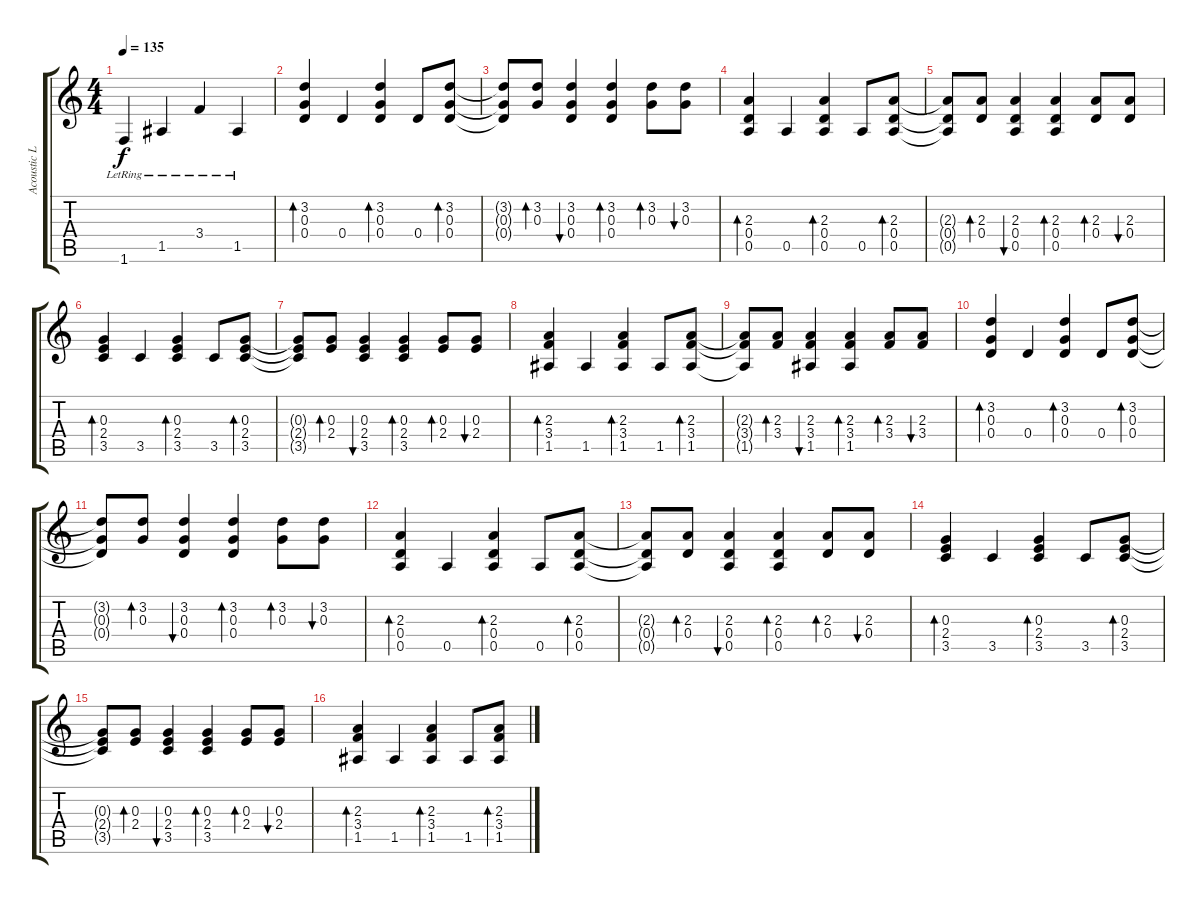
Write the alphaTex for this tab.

\track ("Acoustic Lead" "Acoustic L") {instrument electricguitarjazz}
\staff {score tabs}
\tuning (E4 B3 G3 D3 A2 E2) {hide}
\ts (4 4)
\tempo 135
\clef g2
\ks c
1.6{lr}.4{dy f} 1.5{lr}.4 3.4{lr}.4 1.5{lr}.4 |
(3.2 0.3 0.4).4{bd 60} 0.4.4 (3.2 0.3 0.4).4{bd 60} 0.4.8 (3.2 0.3 0.4).8{bd 60} |
(3.2{t} 0.3{t} 0.4{t}).8 (3.2 0.3).8{bd 60} (3.2 0.3 0.4).4{bu 60} (3.2 0.3 0.4).4{bd 60} (3.2 0.3).8{bd 60} (3.2 0.3).8{bu 60} |
(2.3 0.4 0.5).4{bd 60} 0.5.4 (2.3 0.4 0.5).4{bd 60} 0.5.8 (2.3 0.4 0.5).8{bd 60} |
(2.3{t} 0.4{t} 0.5{t}).8 (2.3 0.4).8{bd 60} (2.3 0.4 0.5).4{bu 60} (2.3 0.4 0.5).4{bd 60} (2.3 0.4).8{bd 60} (2.3 0.4).8{bu 60} |
(0.3 2.4 3.5).4{bd 60} 3.5.4 (0.3 2.4 3.5).4{bd 60} 3.5.8 (0.3 2.4 3.5).8{bd 60} |
(0.3{t} 2.4{t} 3.5{t}).8 (0.3 2.4).8{bd 60} (0.3 2.4 3.5).4{bu 60} (0.3 2.4 3.5).4{bd 60} (0.3 2.4).8{bd 60} (0.3 2.4).8{bu 60} |
(2.3 3.4 1.5).4{bd 60} 1.5.4 (2.3 3.4 1.5).4{bd 60} 1.5.8 (2.3 3.4 1.5).8{bd 60} |
(2.3{t} 3.4{t} 1.5{t}).8 (2.3 3.4).8{bd 60} (2.3 3.4 1.5).4{bu 60} (2.3 3.4 1.5).4{bd 60} (2.3 3.4).8{bd 60} (2.3 3.4).8{bu 60} |
(3.2 0.3 0.4).4{bd 60} 0.4.4 (3.2 0.3 0.4).4{bd 60} 0.4.8 (3.2 0.3 0.4).8{bd 60} |
(3.2{t} 0.3{t} 0.4{t}).8 (3.2 0.3).8{bd 60} (3.2 0.3 0.4).4{bu 60} (3.2 0.3 0.4).4{bd 60} (3.2 0.3).8{bd 60} (3.2 0.3).8{bu 60} |
(2.3 0.4 0.5).4{bd 60} 0.5.4 (2.3 0.4 0.5).4{bd 60} 0.5.8 (2.3 0.4 0.5).8{bd 60} |
(2.3{t} 0.4{t} 0.5{t}).8 (2.3 0.4).8{bd 60} (2.3 0.4 0.5).4{bu 60} (2.3 0.4 0.5).4{bd 60} (2.3 0.4).8{bd 60} (2.3 0.4).8{bu 60} |
(0.3 2.4 3.5).4{bd 60} 3.5.4 (0.3 2.4 3.5).4{bd 60} 3.5.8 (0.3 2.4 3.5).8{bd 60} |
(0.3{t} 2.4{t} 3.5{t}).8 (0.3 2.4).8{bd 60} (0.3 2.4 3.5).4{bu 60} (0.3 2.4 3.5).4{bd 60} (0.3 2.4).8{bd 60} (0.3 2.4).8{bu 60} |
(2.3 3.4 1.5).4{bd 60} 1.5.4 (2.3 3.4 1.5).4{bd 60} 1.5.8 (2.3 3.4 1.5).8{bd 60}
